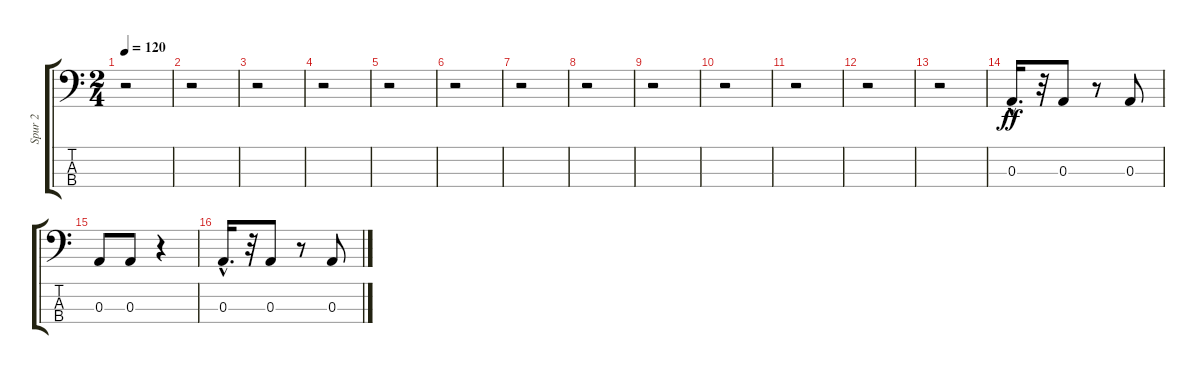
\track ("Spur 2" "Spur 2") {instrument electricbassfinger}
\staff {score tabs}
\tuning (G2 D2 A1 E1) {hide}
\ts (2 4)
\tempo 120
\clef f4
\ks c
r.2{dy ff instrument electricbassfinger} |
r.2 |
r.2 |
r.2 |
r.2 |
r.2 |
r.2 |
r.2 |
r.2 |
r.2 |
r.2 |
r.2 |
r.2 |
0.3{hac}.16{d} r.32 0.3.8 r.8 0.3.8 |
0.3.8 0.3.8 r.4 |
0.3{hac}.16{d} r.32 0.3.8 r.8 0.3.8
